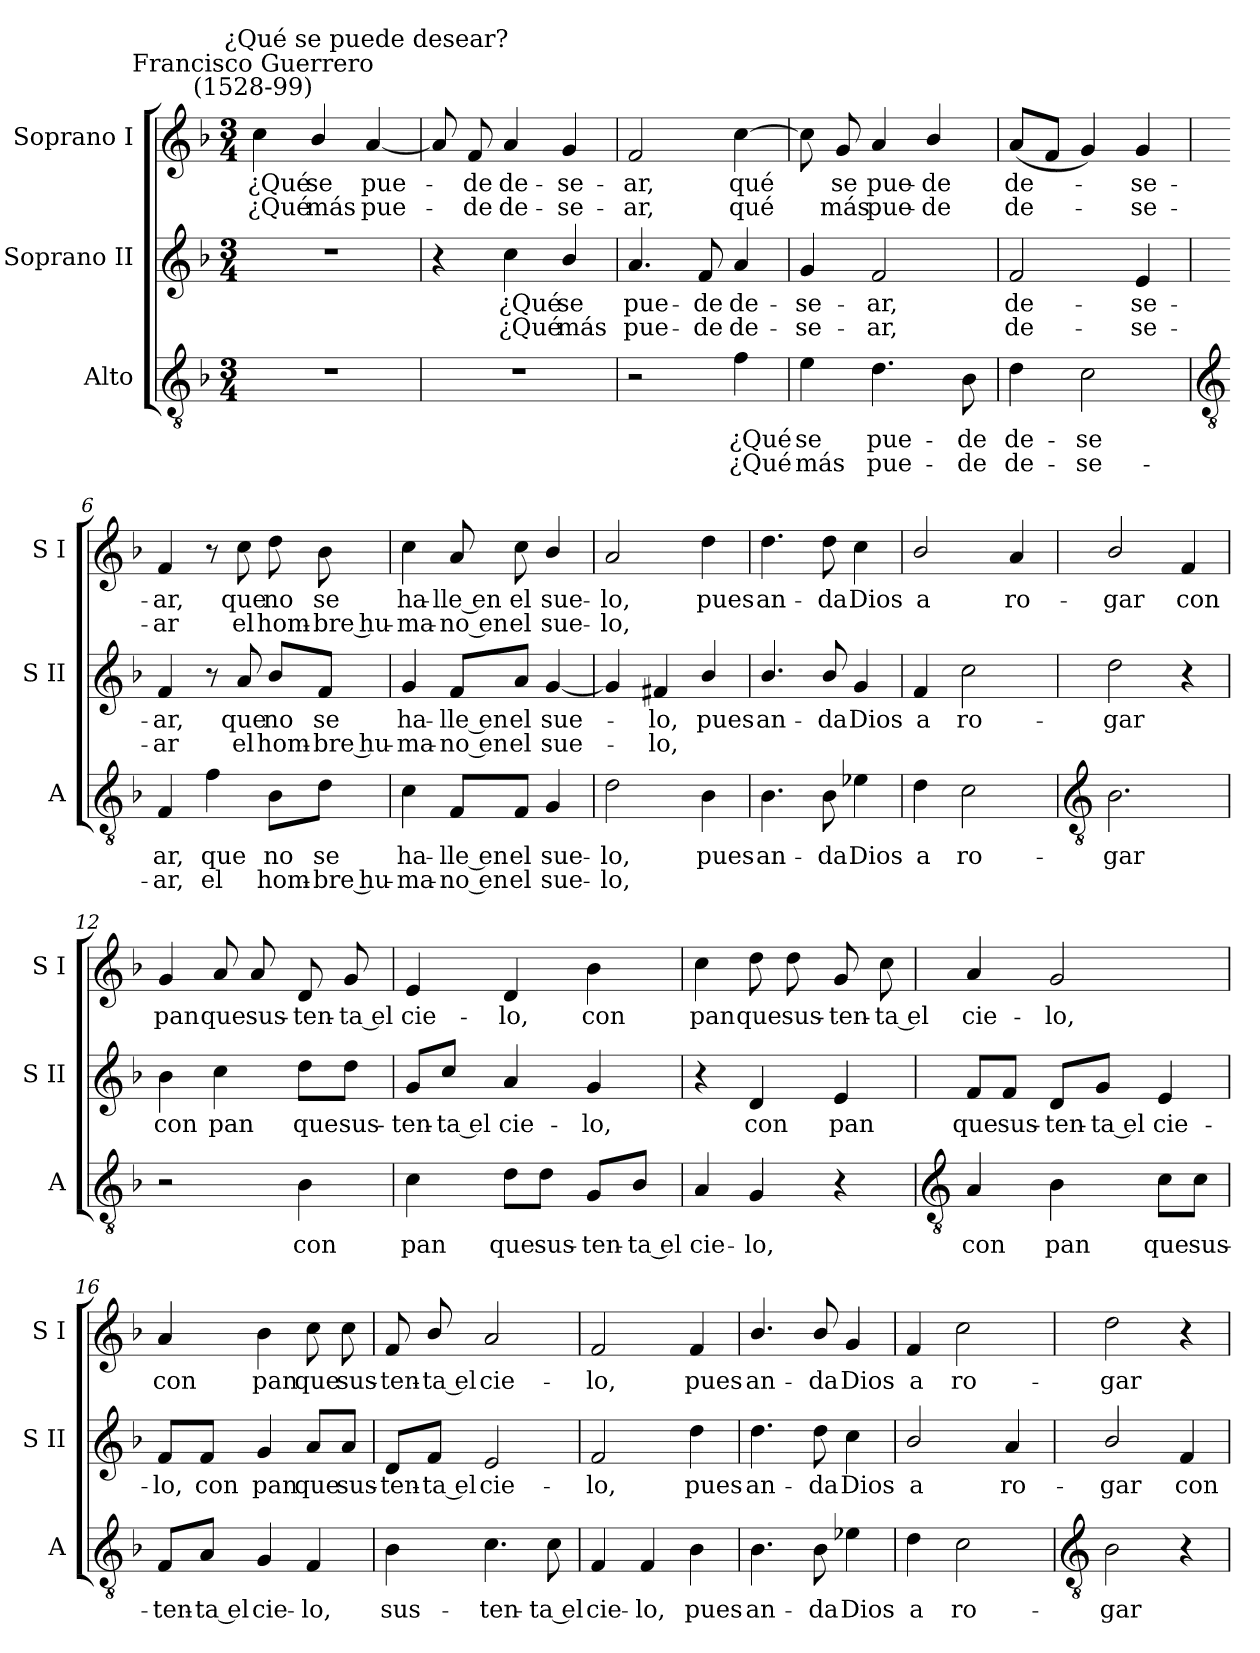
**kern	**text	**text	**kern	**text	**text	**kern	**text	**text
*part3	*part3	*part3	*part2	*part2	*part2	*part1	*part1	*part1
*staff3	*staff3	*staff3	*staff2	*staff2	*staff2	*staff1	*staff1	*staff1
*I"Alto	*	*	*I"Soprano II	*	*	*I"Soprano I	*	*
*I'A	*	*	*I'S II	*	*	*I'S I	*	*
*clefGv2	*	*	*clefG2	*	*	*clefG2	*	*
*k[b-]	*	*	*k[b-]	*	*	*k[b-]	*	*
*F:	*	*	*F:	*	*	*F:	*	*
*M3/4	*	*	*M3/4	*	*	*M3/4	*	*
=1	=1	=1	=1	=1	=1	=1	=1	=1
!	!	!	!	!	!	!LO:TX:a:cj:t=Francisco Guerrero\n(1528-99)	!	!
!LO:N:vis=1	!	!	!LO:N:vis=1	!	!	!	!LO:LY:b	!LO:LY:b
2.r	.	.	2.r	.	.	4cc	¿Qué	¿Qué
!	!	!	!	!	!	!	!LO:LY:b	!LO:LY:b
.	.	.	.	.	.	4b-/	se	más
!	!	!	!	!	!	!LO:TX:a:cj:t=¿Qué se puede desear?	!	!
!	!	!	!	!	!	!	!LO:LY:b	!LO:LY:b
.	.	.	.	.	.	[4a	pue-	pue-
=2	=2	=2	=2	=2	=2	=2	=2	=2
!LO:N:vis=1	!	!	!	!	!	!	!	!
2.r	.	.	4r	.	.	8a]	.	.
!	!	!	!	!	!	!	!LO:LY:b	!LO:LY:b
.	.	.	.	.	.	8f	de	de
!	!	!	!	!LO:LY:b	!LO:LY:b	!	!LO:LY:b	!LO:LY:b
.	.	.	4cc	¿Qué	¿Qué	4a	de-	-de-
!	!	!	!	!LO:LY:b	!LO:LY:b	!	!LO:LY:b	!LO:LY:b
.	.	.	4b-/	se	más	4g	-se-	-se-
=3	=3	=3	=3	=3	=3	=3	=3	=3
!	!	!	!	!LO:LY:b	!LO:LY:b	!	!LO:LY:b	!LO:LY:b
2r	.	.	4.a	pue-	-pue-	2f	-ar,	ar,
!	!	!	!	!LO:LY:b	!LO:LY:b	!	!	!
.	.	.	8f	-de	de	.	.	.
!	!LO:LY:b	!LO:LY:b	!	!LO:LY:b	!LO:LY:b	!	!LO:LY:b	!LO:LY:b
4f	¿Qué	¿Qué	4a	de-	-de-	[4cc	qué	qué
=4	=4	=4	=4	=4	=4	=4	=4	=4
!	!LO:LY:b	!LO:LY:b	!	!LO:LY:b	!LO:LY:b	!	!	!
4e	se	más	4g	-se-	-se-	8cc]	.	.
!	!	!	!	!	!	!	!LO:LY:b	!LO:LY:b
.	.	.	.	.	.	8g	se	más
!	!LO:LY:b	!LO:LY:b	!	!LO:LY:b	!LO:LY:b	!	!LO:LY:b	!LO:LY:b
4.d	pue-	-pue-	2f	-ar,	ar,	4a	pue-	-pue-
!	!	!	!	!	!	!	!LO:LY:b	!LO:LY:b
.	.	.	.	.	.	4b-/	-de	de
!	!LO:LY:b	!LO:LY:b	!	!	!	!	!	!
8B-	-de	de	.	.	.	.	.	.
=5	=5	=5	=5	=5	=5	=5	=5	=5
!	!LO:LY:b	!LO:LY:b	!	!LO:LY:b	!LO:LY:b	!	!LO:LY:b	!LO:LY:b
4d	de-	-de-	2f	de-	-de-	(<8aL	de-	de-
.	.	.	.	.	.	8fJ	.	.
!	!LO:LY:b	!LO:LY:b	!	!	!	!	!	!
2c	-se	se-	.	.	.	4g)	.	.
!	!	!	!	!LO:LY:b	!LO:LY:b	!	!LO:LY:b	!LO:LY:b
.	.	.	4e	-se-	-se-	4g	se-	-se-
!!LO:LB:g=z
=6	=6	=6	=6	=6	=6	=6	=6	=6
*clefGv2	*	*	*	*	*	*	*	*
!	!LO:LY:b	!LO:LY:b	!	!LO:LY:b	!LO:LY:b	!	!LO:LY:b	!LO:LY:b
4F	-ar,	ar,	4f	-ar,	ar	4f	-ar,	ar
!	!LO:LY:b	!LO:LY:b	!	!	!	!	!	!
4f	que	el	8r	.	.	8r	.	.
!	!	!	!	!LO:LY:b	!LO:LY:b	!	!LO:LY:b	!LO:LY:b
.	.	.	8a	que	el	8cc	que	el
!	!LO:LY:b	!LO:LY:b	!	!LO:LY:b	!LO:LY:b	!	!LO:LY:b	!LO:LY:b
8B-\L	no	hom-	8b-/L	no	hom-	8dd	no	hom-
!	!LO:LY:b	!LO:LY:b	!	!LO:LY:b	!LO:LY:b	!	!LO:LY:b	!LO:LY:b
8d\J	-se	bre hu-	8f/J	-se	bre hu-	8b-	-se	bre hu-
=7	=7	=7	=7	=7	=7	=7	=7	=7
!	!LO:LY:b	!LO:LY:b	!	!LO:LY:b	!LO:LY:b	!	!LO:LY:b	!LO:LY:b
4c	-ha-	-ma-	4g	-ha-	-ma-	4cc	-ha-	-ma-
!	!LO:LY:b	!LO:LY:b	!	!LO:LY:b	!LO:LY:b	!	!LO:LY:b	!LO:LY:b
8F/L	-lle en	no en	8f/L	-lle en	no en	8a	-lle en	no en
!	!LO:LY:b	!LO:LY:b	!	!LO:LY:b	!LO:LY:b	!	!LO:LY:b	!LO:LY:b
8F/J	el	el	8a/J	el	el	8cc	el	el
!	!LO:LY:b	!LO:LY:b	!	!LO:LY:b	!LO:LY:b	!	!LO:LY:b	!LO:LY:b
4G	sue-	-sue-	[4g	sue-	sue-	4b-/	sue-	-sue-
=8	=8	=8	=8	=8	=8	=8	=8	=8
!	!LO:LY:b	!LO:LY:b	!	!	!	!	!LO:LY:b	!LO:LY:b
2d	-lo,	lo,	4g]	.	.	2a	-lo,	lo,
!	!	!	!	!LO:LY:b	!LO:LY:b	!	!	!
.	.	.	4f#X	lo,	lo,	.	.	.
!	!LO:LY:b	!	!	!LO:LY:b	!	!	!LO:LY:b	!
4B-	pues	.	4b-/	pues	.	4dd	pues	.
=9	=9	=9	=9	=9	=9	=9	=9	=9
!	!LO:LY:b	!	!	!LO:LY:b	!	!	!LO:LY:b	!
4.B-	an-	.	4.b-/	an-	.	4.dd	an-	.
!	!LO:LY:b	!	!	!LO:LY:b	!	!	!LO:LY:b	!
8B-	-da	.	8b-/	-da	.	8dd	-da	.
!	!LO:LY:b	!	!	!LO:LY:b	!	!	!LO:LY:b	!
4e-X	Dios	.	4g	Dios	.	4cc	Dios	.
=10	=10	=10	=10	=10	=10	=10	=10	=10
!	!LO:LY:b	!	!	!LO:LY:b	!	!	!LO:LY:b	!
4d	a	.	4f	a	.	2b-/	a	.
!	!LO:LY:b	!	!	!LO:LY:b	!	!	!	!
2c	ro-	.	2cc	ro-	.	.	.	.
!	!	!	!	!	!	!	!LO:LY:b	!
.	.	.	.	.	.	4a	ro-	.
!!LO:LB:g=z
=11	=11	=11	=11	=11	=11	=11	=11	=11
*clefGv2	*	*	*	*	*	*	*	*
!	!LO:LY:b	!	!	!LO:LY:b	!	!	!LO:LY:b	!
2.B-	-gar	.	2dd	-gar	.	2b-/	-gar	.
!	!	!	!	!	!	!	!LO:LY:b	!
.	.	.	4r	.	.	4f	con	.
=12	=12	=12	=12	=12	=12	=12	=12	=12
!	!	!	!	!LO:LY:b	!	!	!LO:LY:b	!
2r	.	.	4b-	con	.	4g	pan	.
!	!	!	!	!LO:LY:b	!	!	!LO:LY:b	!
.	.	.	4cc	pan	.	8a	que	.
!	!	!	!	!	!	!	!LO:LY:b	!
.	.	.	.	.	.	8a	sus-	.
!	!LO:LY:b	!	!	!LO:LY:b	!	!	!LO:LY:b	!
4B-	con	.	8dd\L	que	.	8d	-ten-	.
!	!	!	!	!LO:LY:b	!	!	!LO:LY:b	!
.	.	.	8dd\J	sus-	.	8g	-ta el	.
=13	=13	=13	=13	=13	=13	=13	=13	=13
!	!LO:LY:b	!	!	!LO:LY:b	!	!	!LO:LY:b	!
4c	pan	.	8g/L	-ten-	.	4e	cie-	.
!	!	!	!	!LO:LY:b	!	!	!	!
.	.	.	8cc/J	-ta el	.	.	.	.
!	!LO:LY:b	!	!	!LO:LY:b	!	!	!LO:LY:b	!
8d\L	que	.	4a	cie-	.	4d	-lo,	.
!	!LO:LY:b	!	!	!	!	!	!	!
8d\J	sus-	.	.	.	.	.	.	.
!	!LO:LY:b	!	!	!LO:LY:b	!	!	!LO:LY:b	!
8G/L	-ten-	.	4g	-lo,	.	4b-	con	.
!	!LO:LY:b	!	!	!	!	!	!	!
8B-/J	-ta el	.	.	.	.	.	.	.
=14	=14	=14	=14	=14	=14	=14	=14	=14
!	!LO:LY:b	!	!	!	!	!	!LO:LY:b	!
4A	cie-	.	4r	.	.	4cc	pan	.
!	!LO:LY:b	!	!	!LO:LY:b	!	!	!LO:LY:b	!
4G	-lo,	.	4d	con	.	8dd	que	.
!	!	!	!	!	!	!	!LO:LY:b	!
.	.	.	.	.	.	8dd	sus-	.
!	!	!	!	!LO:LY:b	!	!	!LO:LY:b	!
4r	.	.	4e	pan	.	8g	-ten-	.
!	!	!	!	!	!	!	!LO:LY:b	!
.	.	.	.	.	.	8cc	-ta el	.
!!LO:LB:g=z
=15	=15	=15	=15	=15	=15	=15	=15	=15
*clefGv2	*	*	*	*	*	*	*	*
!	!LO:LY:b	!	!	!LO:LY:b	!	!	!LO:LY:b	!
4A	con	.	8f/L	que	.	4a	cie-	.
!	!	!	!	!LO:LY:b	!	!	!	!
.	.	.	8f/J	sus-	.	.	.	.
!	!LO:LY:b	!	!	!LO:LY:b	!	!	!LO:LY:b	!
4B-	pan	.	8d/L	-ten-	.	2g	-lo,	.
!	!	!	!	!LO:LY:b	!	!	!	!
.	.	.	8g/J	-ta el	.	.	.	.
!	!LO:LY:b	!	!	!LO:LY:b	!	!	!	!
8c\L	que	.	4e	cie-	.	.	.	.
!	!LO:LY:b	!	!	!	!	!	!	!
8c\J	sus-	.	.	.	.	.	.	.
=16	=16	=16	=16	=16	=16	=16	=16	=16
!	!LO:LY:b	!	!	!LO:LY:b	!	!	!LO:LY:b	!
8F/L	-ten-	.	8f/L	-lo,	.	4a	con	.
!	!LO:LY:b	!	!	!LO:LY:b	!	!	!	!
8A/J	-ta el	.	8f/J	con	.	.	.	.
!	!LO:LY:b	!	!	!LO:LY:b	!	!	!LO:LY:b	!
4G	cie-	.	4g	pan	.	4b-	pan	.
!	!LO:LY:b	!	!	!LO:LY:b	!	!	!LO:LY:b	!
4F	-lo,	.	8a/L	que	.	8cc	que	.
!	!	!	!	!LO:LY:b	!	!	!LO:LY:b	!
.	.	.	8a/J	sus-	.	8cc	sus-	.
=17	=17	=17	=17	=17	=17	=17	=17	=17
!	!LO:LY:b	!	!	!LO:LY:b	!	!	!LO:LY:b	!
4B-	sus-	.	8d/L	-ten-	.	8f	-ten-	.
!	!	!	!	!LO:LY:b	!	!	!LO:LY:b	!
.	.	.	8f/J	-ta el	.	8b-/	-ta el	.
!	!LO:LY:b	!	!	!LO:LY:b	!	!	!LO:LY:b	!
4.c	-ten-	.	2e	cie-	.	2a	cie-	.
!	!LO:LY:b	!	!	!	!	!	!	!
8c	-ta el	.	.	.	.	.	.	.
=18	=18	=18	=18	=18	=18	=18	=18	=18
!	!LO:LY:b	!	!	!LO:LY:b	!	!	!LO:LY:b	!
4F	cie-	.	2f	-lo,	.	2f	-lo,	.
!	!LO:LY:b	!	!	!	!	!	!	!
4F	-lo,	.	.	.	.	.	.	.
!	!LO:LY:b	!	!	!LO:LY:b	!	!	!LO:LY:b	!
4B-	pues	.	4dd	pues	.	4f	pues	.
=19	=19	=19	=19	=19	=19	=19	=19	=19
!	!LO:LY:b	!	!	!LO:LY:b	!	!	!LO:LY:b	!
4.B-	an-	.	4.dd	an-	.	4.b-/	an-	.
!	!LO:LY:b	!	!	!LO:LY:b	!	!	!LO:LY:b	!
8B-	-da	.	8dd	-da	.	8b-/	-da	.
!	!LO:LY:b	!	!	!LO:LY:b	!	!	!LO:LY:b	!
4e-X	Dios	.	4cc	Dios	.	4g	Dios	.
=20	=20	=20	=20	=20	=20	=20	=20	=20
!	!LO:LY:b	!	!	!LO:LY:b	!	!	!LO:LY:b	!
4d	a	.	2b-/	a	.	4f	a	.
!	!LO:LY:b	!	!	!	!	!	!LO:LY:b	!
2c	ro-	.	.	.	.	2cc	ro-	.
!	!	!	!	!LO:LY:b	!	!	!	!
.	.	.	4a	ro-	.	.	.	.
!!LO:LB:g=z
=21	=21	=21	=21	=21	=21	=21	=21	=21
*clefGv2	*	*	*	*	*	*	*	*
!	!LO:LY:b	!	!	!LO:LY:b	!	!	!LO:LY:b	!
2B-	-gar	.	2b-/	-gar	.	2dd	-gar	.
!	!	!	!	!LO:LY:b	!	!	!	!
4r	.	.	4f	con	.	4r	.	.
=	=	=	=	=	=	=	=	=
*-	*-	*-	*-	*-	*-	*-	*-	*-
